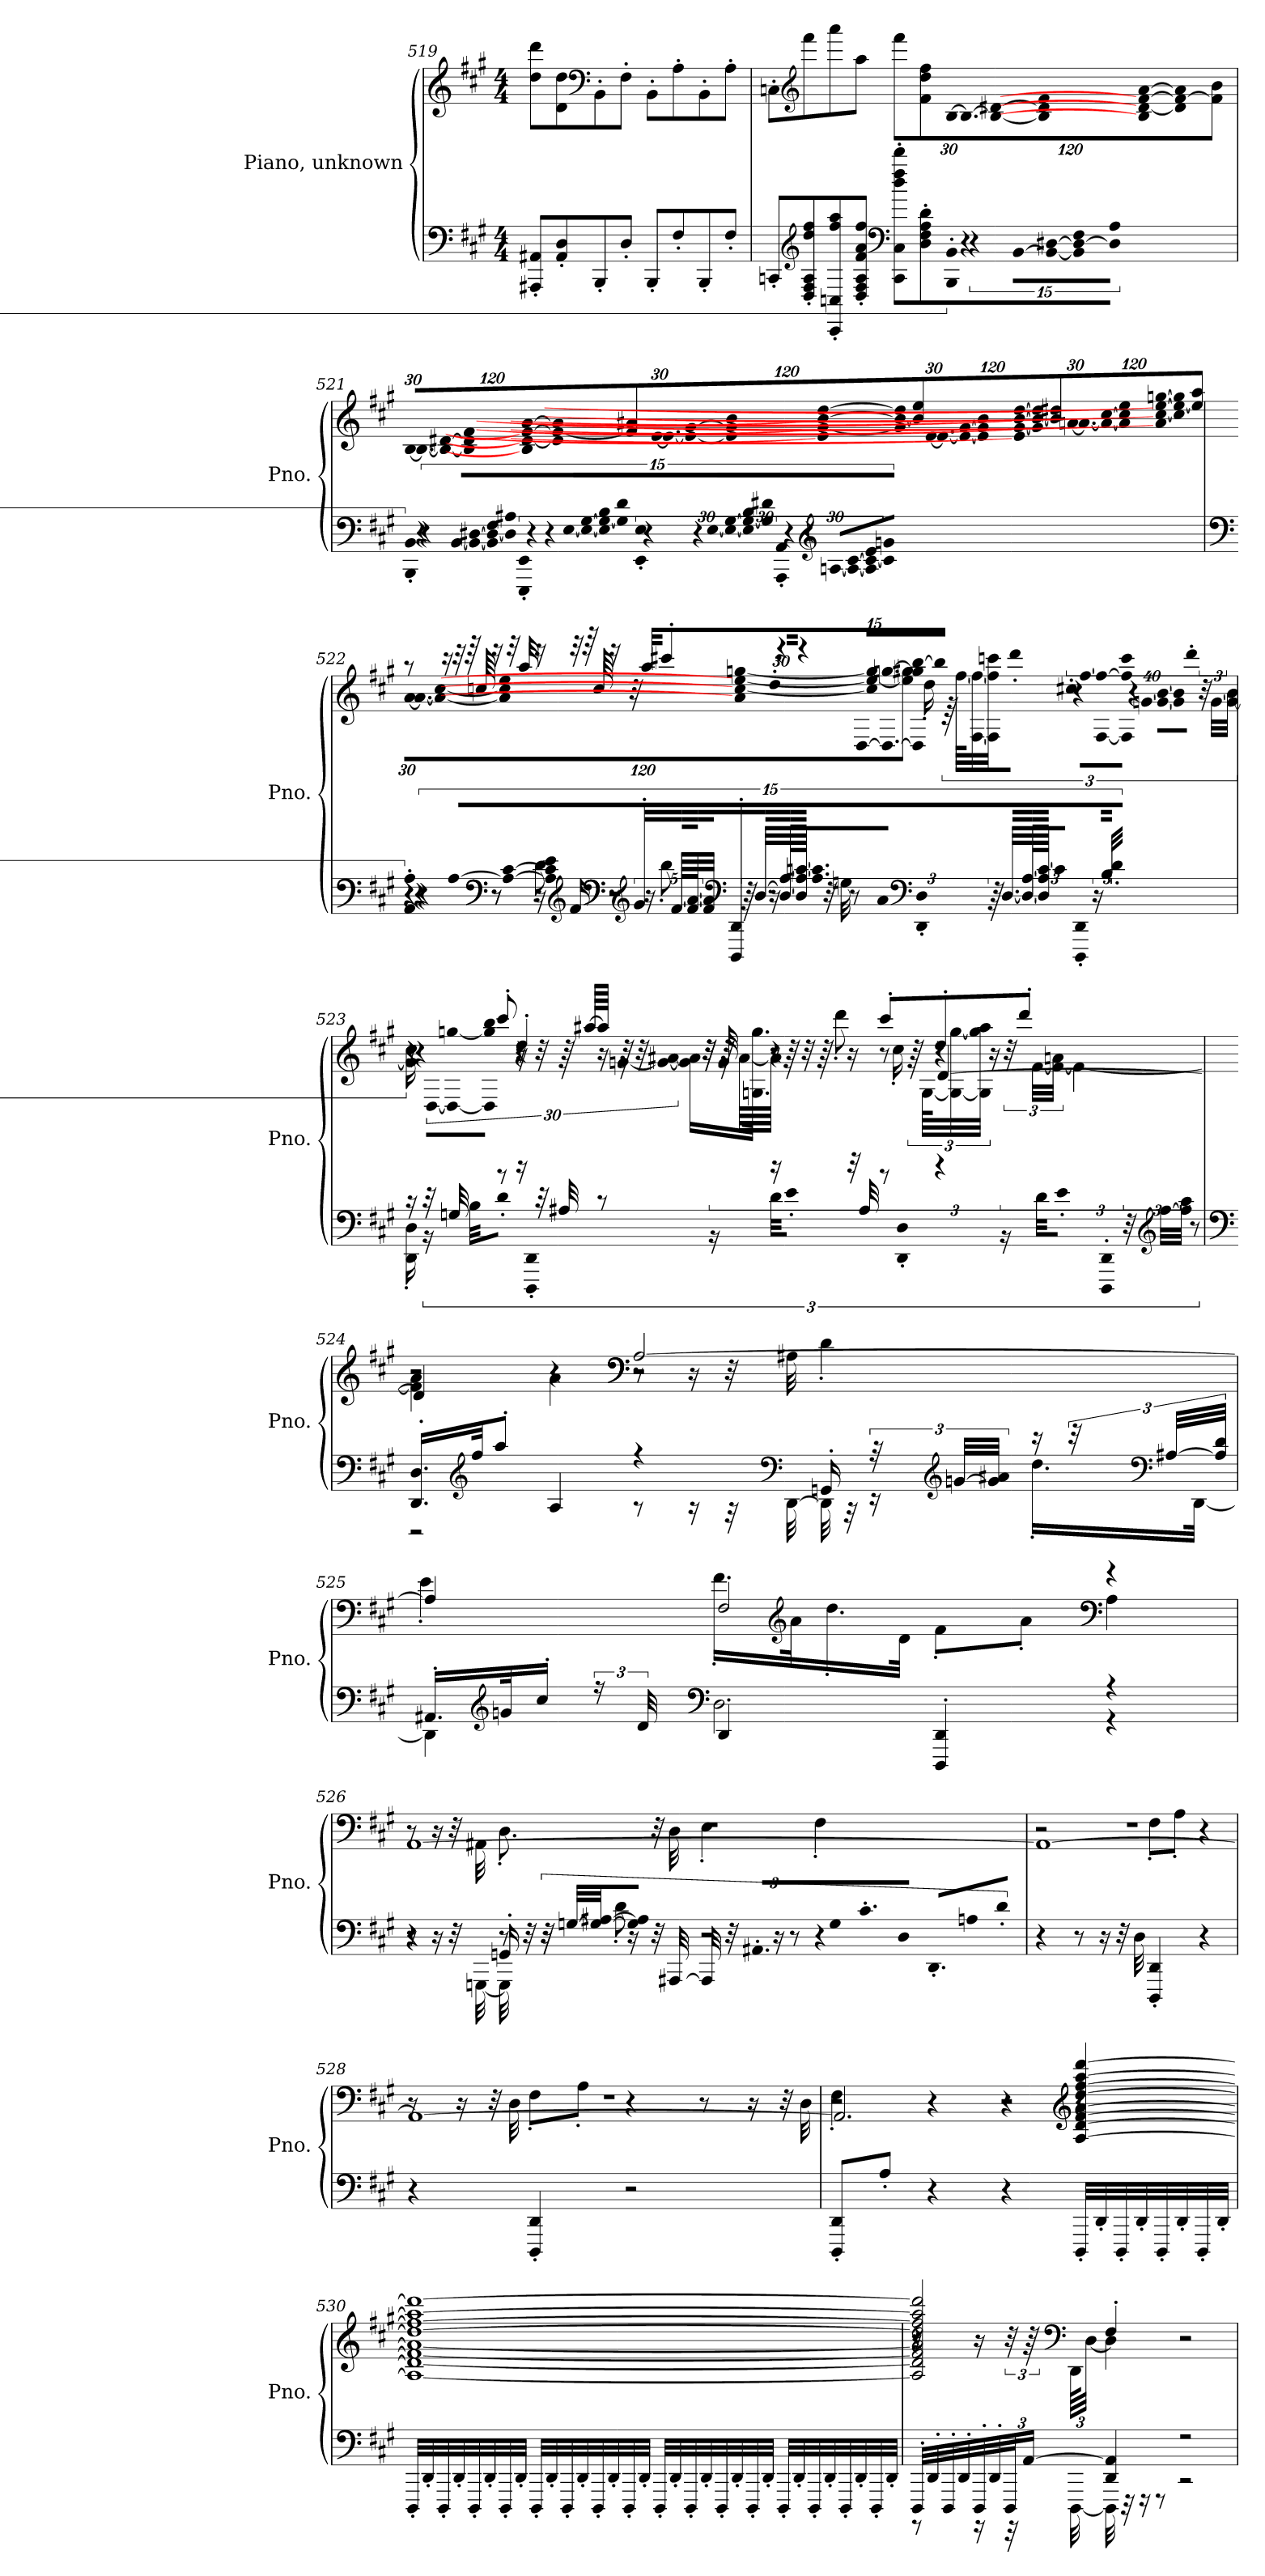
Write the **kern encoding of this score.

**kern	**kern
*part1	*part1
*staff2	*staff1
*I"Piano, unknown	*
*I'Pno.	*
*clefF4	*clefG2
*k[f#c#g#]	*k[f#c#g#]
*M4/4	*M4/4
=519	=519
8AAA#X/' 8AA#X/'L	8dd\ 8ddd\L
8AA#/' 8D/'	8d\ 8dd\
*	*clefF4
8BBB'/	8BB'\
8D'/J	8F#'\J
8BBB'/L	8BB'\L
8F#'/	8A'\
8BBB'/	8BB'\
8F#'/J	8A'\J
=520	=520
8CCn'/L	8Cn'\L
*clefG2	*clefG2
8D/' 8F#/' 8A/' 8dd/' 8ff#/'	8fff#\
8CC/' 8Cn/' 8ff#/' 8aa/'	8aaa\
8D/' 8F#/' 8A/' 8f#/' 8a/' 8ff#/'J	8aa\J
*clefF4	*
8CC\' 8C\' 8dd\' 8ff#\' 8ddd\'L	8fff#\L
8D\' 8F#\' 8A\' 8d\'	8f#\ 8dd\ 8ff#\
!LO:N:vis=64	!
*	*Xbrackettup
!	!LO:N:vis=64
960%17BBB\' 960%17BB\'Jkkk	[960%17B\KLL
!LO:N:vis=64	!LO:N:vis=32.
960%17r	1920%103B\_
1920ryy	.
!LO:N:vis=32	!
640%23r	.
!	!LO:N:vis=64
.	960%17B\_ [960%17d#X\L
!LO:N:vis=64	!
[960%17BB\LLLL	.
!	!LO:N:vis=64
.	960%17B\_ 960%17d#\_ [960%17f#\
!LO:N:vis=64	!
960%17BB\_ [960%17D#X\	.
.	1920ryy
!LO:N:vis=64	!LO:N:vis=256
960%17BB\] 960%17D#\_ 960%17F#\JJJ	1920%17B\] 1920%17d#\_ 1920%17f#\_ [1920%17a\L
!	!LO:N:vis=256
.	1920%17d#\] 1920%17f#\_ 1920%17a\]JJJJ
8D#\] 8A\J	8f#\] 8b\J
!!LO:PB:g=z
=521	=521
!LO:N:vis=64	!LO:N:vis=64
960%17BBB/' 960%17BB/'	[960%17B/KLLL
!LO:N:vis=64	!LO:N:vis=32.
960%17r	1920%103B/_
1920ryy	.
!LO:N:vis=32	!
640%23r	.
!	!LO:N:vis=64
.	960%17B/_ [960%17d#X/L
!LO:N:vis=64	!
[960%17BB/LLLL	.
!	!LO:N:vis=64
.	960%17B/_ 960%17d#/_ [960%17f#/
!LO:N:vis=64	!
960%17BB/_ [960%17D#X/	.
.	1920ryy
!LO:N:vis=64	!LO:N:vis=256
960%17BB/] 960%17D#/_ 960%17F#/JJJ	1920%17B/] 1920%17d#/_ 1920%17f#/_ [1920%17a/L
!	!LO:N:vis=256
.	1920%17d#/] 1920%17f#/_ 1920%17a/]JJJJ
8D#/] 8A#X/	8f#/] 8a#X/
!LO:N:vis=64	!LO:N:vis=64
960%17EEE/' 960%17EE/'Jkkk	[960%17e/KLL
!LO:N:vis=64	!LO:N:vis=32.
960%17r	1920%103e/_
1920ryy	.
!LO:N:vis=32	!
640%23r	.
!	!LO:N:vis=64
.	960%17e/_ [960%17g#/L
!LO:N:vis=64	!
[960%17E\LLLL	.
!	!LO:N:vis=64
.	960%17e/_ 960%17g#/_ [960%17b/
!LO:N:vis=64	!
960%17E\_ [960%17G#\	.
.	1920ryy
!LO:N:vis=64	!LO:N:vis=256
960%17E\] 960%17G#\_ 960%17B\JJJ	1920%17e/] 1920%17g#/_ 1920%17b/_ [1920%17dd/L
!	!LO:N:vis=256
.	1920%17g#/] 1920%17b/_ 1920%17dd/]JJJJ
8G#\] 8d\	8b/] 8ee/
!LO:N:vis=64	!LO:N:vis=64
960%17EE\' 960%17E\'Jkkk	[960%17e/KLL
!LO:N:vis=64	!LO:N:vis=32.
960%17r	1920%103e/_
1920ryy	.
!LO:N:vis=32	!
640%23r	.
!	!LO:N:vis=64
.	960%17e/_ [960%17g#/L
!LO:N:vis=64	!
[960%17E/LLLL	.
!	!LO:N:vis=64
.	960%17e/_ 960%17g#/_ [960%17b/
!LO:N:vis=64	!
960%17E/_ [960%17G#/	.
.	1920ryy
!LO:N:vis=64	!LO:N:vis=256
960%17E/] 960%17G#/_ 960%17B/JJJ	1920%17e/] 1920%17g#/_ 1920%17b/_ [1920%17dd/L
!	!LO:N:vis=256
.	1920%17g#/] 1920%17b/_ 1920%17dd/]JJJJ
8G#/] 8d#X/	8b/] 8dd#X/
!LO:N:vis=64	!LO:N:vis=64
960%17AAA/' 960%17AA/'Jkkk	[960%17an/KLL
!LO:N:vis=64	!LO:N:vis=32.
960%17r	1920%103a/_
1920ryy	.
!LO:N:vis=32	!
640%23r	.
*clefG2	*
!	!LO:N:vis=64
.	960%17a/_ [960%17cc#/L
!LO:N:vis=64	!
[960%17An/LLLL	.
!	!LO:N:vis=64
.	960%17a/_ 960%17cc#/_ [960%17ee/
!LO:N:vis=64	!
960%17A/_ [960%17c#/	.
.	1920ryy
!LO:N:vis=64	!LO:N:vis=256
960%17A/] 960%17c#/_ 960%17e/JJJ	1920%17a/] 1920%17cc#/_ 1920%17ee/_ [1920%17ggn/L
!	!LO:N:vis=256
.	1920%17cc#/] 1920%17ee/_ 1920%17gg/]JJJJ
8c#/] 8gn/J	8ee/] 8aa/J
!!LO:LB:g=z
=522	=522
*clefF4	*
*^	*^
*	*^	*	*
!	!	!LO:N:vis=64	!	!LO:N:vis=64
4r	4r	960%17AA/' 960%17A/'	8r	[960%17a\KLLL
!	!	!LO:N:vis=64	!	!LO:N:vis=32.
.	.	960%17r	.	1920%103a\_
.	.	1920ryy	.	.
!	!	!LO:N:vis=32	!	!
.	.	640%23r	.	.
!	!	!	!	!LO:N:vis=64
.	.	.	.	960%17a\_ [960%17cc#\L
!	!	!LO:N:vis=64	!	!
.	.	[960%17A/LLLL	.	.
!	!	!	!	!LO:N:vis=64
.	.	.	.	960%17a\_ 960%17cc#\_ [960%17ee\
!	!	!LO:N:vis=64	!	!
.	.	960%17A/_ [960%17c#/	.	.
.	.	.	.	1920ryy
!	!	!LO:N:vis=64	!	!LO:N:vis=256
.	.	960%17A/] 960%17c#/] 960%17e/J	.	1920%17a\] 1920%17cc#\_ 1920%17ee\_ [1920%17ggn\L
!	!	!	!	!LO:N:vis=256
.	.	.	.	1920%17cc#\] 1920%17ee\_ 1920%17gg\]JJJJ
*clefG2	*	*	*	*
.	.	40g#'/JJJ	16r	8ee\] 8gg#X\J
.	.	20r	.	.
.	.	.	32r	.
.	.	[80f#/LLLL	.	.
.	.	80f#/_ [80a/J	.	.
.	.	.	64r	.
.	.	40f#/] 40a/]JJJ	.	.
.	.	.	64ccn/	.
*clefF4	*	*	*	*
8r	8r	16DDD/' 16DD/'	16r	16dd'\
*	*	*	*	*brackettup
.	.	96r	32r	96r
.	.	[48.D/LLL	.	[96ff#\KLLL
.	.	.	.	[48F#\ 48ff#\_
.	.	.	32aa/	.
.	.	96D/_ [96A/L	.	48F#\] 48ff#\] 48cccn\JJ
.	.	96D/] 96A/_ [96cn/JJ	.	.
16r	8d'\	16.A/] 16.c/]	16r	8ddd'\J
*clefG2	*	*	*	*
16f#/	.	.	32r	.
.	.	32a/JJk	64r	.
.	.	.	64cc/	.
*clefF4	*	*	*	*
!	!	!	!	!LO:N:vis=32
2r	8r	16DD/' 16D/'	16r	640%23cc#X'\
!	!	!	!	!LO:N:vis=32
.	.	.	.	640%23r
.	.	96r	32r	.
!	!	!	!	!LO:N:vis=64
.	.	.	.	[960%17ff#\LLLL
.	.	[48.D/LLL	.	.
!	!	!	!	!LO:N:vis=64
.	.	.	.	[960%17F#\ 960%17ff#\_J
.	.	.	32aa/KKL	.
.	.	96D/_ [96A/L	.	.
!	!	!	!	!LO:N:vis=32
.	.	.	.	640%23F#\] 640%23ff#\] 640%23ccc\JJJ
.	.	96D/] 96A/] [96c/JJJ	.	.
.	8d'\	8c/J]	8ccc#X'/	.
!	!	!	!	!LO:N:vis=16
.	.	.	.	1920%137r
!	!	!	!	!LO:N:vis=64
.	.	.	.	[960%17gn\
!	!	!	!	!LO:N:vis=64
.	.	.	.	960%17g\_ [960%17b\KKKL
!	!	!	!LO:N:vis=64	!
.	16r	16DDD/' 16DD/'	960%17dd'/Jkkk	8g\] 8b\]
!	!	!	!LO:N:vis=64	!
.	.	.	960%17r	.
.	.	.	1920ryy	.
!	!	!	!LO:N:vis=32	!
.	.	.	640%23r	.
.	32r	24r	.	.
!	!	!	!LO:N:vis=256	!
.	.	.	[1920%17D/KLLLL	.
!	!	!	!LO:N:vis=64.	!
.	.	.	640%17D/_ [640%17ggn/	.
.	32Gn\	.	.	.
.	.	48B/KKL	.	.
!	!	!	!LO:N:vis=64	!
.	.	.	960%17D/] 960%17gg/] [960%17bb/JJJ	.
.	8r	8d'/J	8bb/J]	16ddd'\Jk
.	.	.	.	48r
.	.	.	.	[48g\LLL
.	.	.	.	48g\_ 48b\JJJ
*	*v	*v	*	*
!!LO:LB:g=z
=523	=523	=523	=523
!	!	!	!LO:N:vis=32
*	*	*^	*^
16r	16DD\' 16D\'	8r	640%23g\] 640%23cc#\	4r	4r
!	!	!	!LO:N:vis=32	!	!
.	.	.	640%23r	.	.
32r	24r	.	.	.	.
!	!	!	!LO:N:vis=64	!	!
.	.	.	[960%17D\LLLL	.	.
!	!	!	!LO:N:vis=64	!	!
.	.	.	960%17D\_ [960%17ggn\J	.	.
32Gn/	.	.	.	.	.
.	48B\KKL	.	.	.	.
!	!	!	!LO:N:vis=32	!	!
.	.	.	640%23D\] 640%23gg\] 640%23bb\JJJ	.	.
8r	8d'\J	8ccc#'/	.	.	.
!	!	!	!LO:N:vis=16	!	!
.	.	.	1920%137r	.	.
!	!	!	!LO:N:vis=64	!	!
.	.	.	[960%17gn\	.	.
!	!	!	!LO:N:vis=64	!	!
.	.	.	960%17g\_ [960%17a#X\	.	.
16r	16DDD\' 16DD\'	4dd'/	16g\] 16a#\]LL	16r	8r
32r	24r	.	32.Gn\ 32.gg\JJk	32r	.
32A#X/	.	.	.	64r	.
.	48d\KKL	.	.	.	.
.	.	.	64r	[64aa#X/LLLL	.
8r	8e'\J	.	8ddd'\	64aa#/JJJJ]	16r
.	.	.	.	64r	.
.	.	.	.	32r	.
.	.	.	.	32r	32r
.	.	.	.	32g/	64r
.	.	.	.	.	[64a#\LLLL
16r	16DD\' 16D\'	8r	16cc#'\	4r	64a#\JJJJ]
.	.	.	.	.	64r
.	.	.	.	.	32r
32r	24r	.	96r	.	16r
.	.	.	[96G\KLLL	.	.
.	.	.	48G\_ [48gg\	.	.
32A#/	.	.	.	.	.
.	48d\KKL	.	48G\] 48gg\] 48aa#\JJJ	.	.
8r	8e'\J	8ccc#'/L	16r	.	8r
.	.	.	48r	.	.
.	.	.	[48f#\LLL	.	.
.	.	.	48f#\_ 48an\JJJ	.	.
4r	16DDD\' 16DD\'	8dd'/	4f#\_	[4d/	4r
.	48r	.	.	.	.
*clefG2	*	*	*	*	*
.	[48ff#\LLL	.	.	.	.
.	48ff#\] 48aa\JJJ	.	.	.	.
.	8r	8ddd'/J	.	.	.
*	*	*v	*v	*v	*v
!!LO:LB:g=z
=524	=524	=524
*clefF4	*	*
*	*	*^
*	*	*	*^
16.DD/' 16.D/'LL	2r	2r	4f#\] 4a\	4d/]
*clefG2	*	*	*	*
32ff#/JK	.	.	.	.
8aa'/J	.	.	.	.
4A/	.	.	4a\	4r
*	*	*clefF4	*	*
4r	8r	[2A/	8r	2r
.	16r	.	16r	.
.	32r	.	32r	.
*clefF4	*	*	*	*
.	[32DD\	.	32A#X\	.
16GGn'/	32DD\]	.	4d'\	.
.	32r	.	.	.
48r	16r	.	.	.
*clefG2	*	*	*	*
[48gn/LLL	.	.	.	.
48g/] 48a#X/JJJ	.	.	.	.
16r	16.dd'\LL	.	.	.
48r	.	.	.	.
*clefF4	*	*	*	*
[48A#X/LLL	.	.	.	.
.	[32DD\JJk	.	.	.
48A#/] 48d/JJJ	.	.	.	.
*	*	*	*v	*v
!!LO:LB:g=z
=525	=525	=525	=525
16.AA#X'/LL	4DD\]	4A/]	4e'\
*clefG2	*	*	*
32gn/K	.	.	.
16cc#'/JJ	.	.	.
24r	.	.	.
48d/	.	.	.
*clefF4	*	*	*
4DD'/	2D\	2F#/	16.f#'\LL
*	*	*clefG2	*
.	.	.	32a\K
.	.	.	16.dd'\
.	.	.	32d\JJk
4DDD/' 4DD/'	.	.	8f#'\L
.	.	.	8a'\J
*	*	*clefF4	*
4r	4r	4r	4A\
!!LO:LB:g=z
=526	=526	=526	=526
*	*^	*	*^
4r	8r	4r	1r	8r	[1AA
.	16r	.	.	16r	.
.	32r	.	.	32r	.
.	[32GGGn\	.	.	32AA#X\	.
16GGn'/	32GGG\]	8r	.	8.D'\	.
.	32r	.	.	.	.
48r	16r	.	.	.	.
[48Gn/LLL	.	.	.	.	.
48G/_ [48A#X/JJ	.	.	.	.	.
8G/] 8A#/]J	8d'\	16r	.	.	.
.	.	32r	.	32r	.
.	.	[32AAA#X/	.	32D\	.
16.AA#X'/LL	2r	32AAA#/]	.	4E'\	.
.	.	32r	.	.	.
.	.	16r	.	.	.
32G/K	.	.	.	.	.
16.c#'/	.	8r	.	.	.
32D/JJk	.	.	.	.	.
16.DD'/LL	.	4r	.	4F#'\	.
32An/JK	.	.	.	.	.
8d'/J	.	.	.	.	.
*v	*v	*v	*	*	*
=527	=527	=527	=527
4r	1r	2r	1AA_
8r	.	.	.
16r	.	.	.
32r	.	.	.
32D\	.	.	.
4DDD/' 4DD/'	.	8F#'\L	.
.	.	8A'\J	.
4r	.	4r	.
!!LO:PB:g=z	!!	!!
=528	=528	=528	=528
4r	1r	8r	1AA_
.	.	16r	.
.	.	32r	.
.	.	32D\	.
4DDD/' 4DD/'	.	8F#'\L	.
.	.	8A'\J	.
2r	.	4r	.
.	.	8r	.
.	.	16r	.
.	.	32r	.
.	.	32D\	.
=529	=529	=529	=529
8DDD/' 8DD/'L	2r	4F#'\	2.AA/]
8A'/J	.	.	.
4r	.	4r	.
4r	4r	2r	.
*	*clefG2	*	*
32DDD'/LLL	[4A/ [4d/ [4f#/ [4a/ [4dd/ [4ff#/ [4aa/ [4ddd/	.	4r
32DD'/	.	.	.
32DDD'/	.	.	.
32DD'/	.	.	.
32DDD'/	.	.	.
32DD'/	.	.	.
32DDD'/	.	.	.
32DD'/JJJ	.	.	.
*	*v	*v	*v
!!LO:LB:g=z
=530	=530
32DDD'/LLL	1A_ 1d_ 1f#_ 1a_ 1dd_ 1ff#_ 1aa_ 1ddd_
32DD'/	.
32DDD'/	.
32DD'/	.
32DDD'/	.
32DD'/	.
32DDD'/	.
32DD'/JJJ	.
32DDD'/LLL	.
32DD'/	.
32DDD'/	.
32DD'/	.
32DDD'/	.
32DD'/	.
32DDD'/	.
32DD'/JJJ	.
32DDD'/LLL	.
32DD'/	.
32DDD'/	.
32DD'/	.
32DDD'/	.
32DD'/	.
32DDD'/	.
32DD'/JJJ	.
32DDD'/LLL	.
32DD'/	.
32DDD'/	.
32DD'/	.
32DDD'/	.
32DD'/	.
32DDD'/	.
32DD'/JJJ	.
!!LO:LB:g=z
=531	=531
*^	*^
*	*	*	*^
32DDD'/LLL	8r	2A/] 2d/] 2f#/] 2a/] 2dd/] 2ff#/] 2aa/] 2ddd/]	8r	4r
32DD'/	.	.	.	.
32DDD'/	.	.	.	.
32DD'/	.	.	.	.
32DDD'/	16r	.	16r	.
32DD'/	.	.	.	.
*Xbrackettup	*	*	*	*
48DDD/J	32r	.	48r	.
[24AA/JJ	.	.	96r	.
*	*	*clefF4	*	*
.	[32DDD\	.	96DD\KLLL	.
.	.	.	[48D\JJJ	.
4DD/ 4AA/]	32DDD\]	.	4D\]	4F#'/
.	32r	.	.	.
.	16r	.	.	.
.	8r	.	.	.
2r	2r	2r	2r	2r
*v	*v	*	*	*
*	*v	*v	*v
=	=
*-	*-
